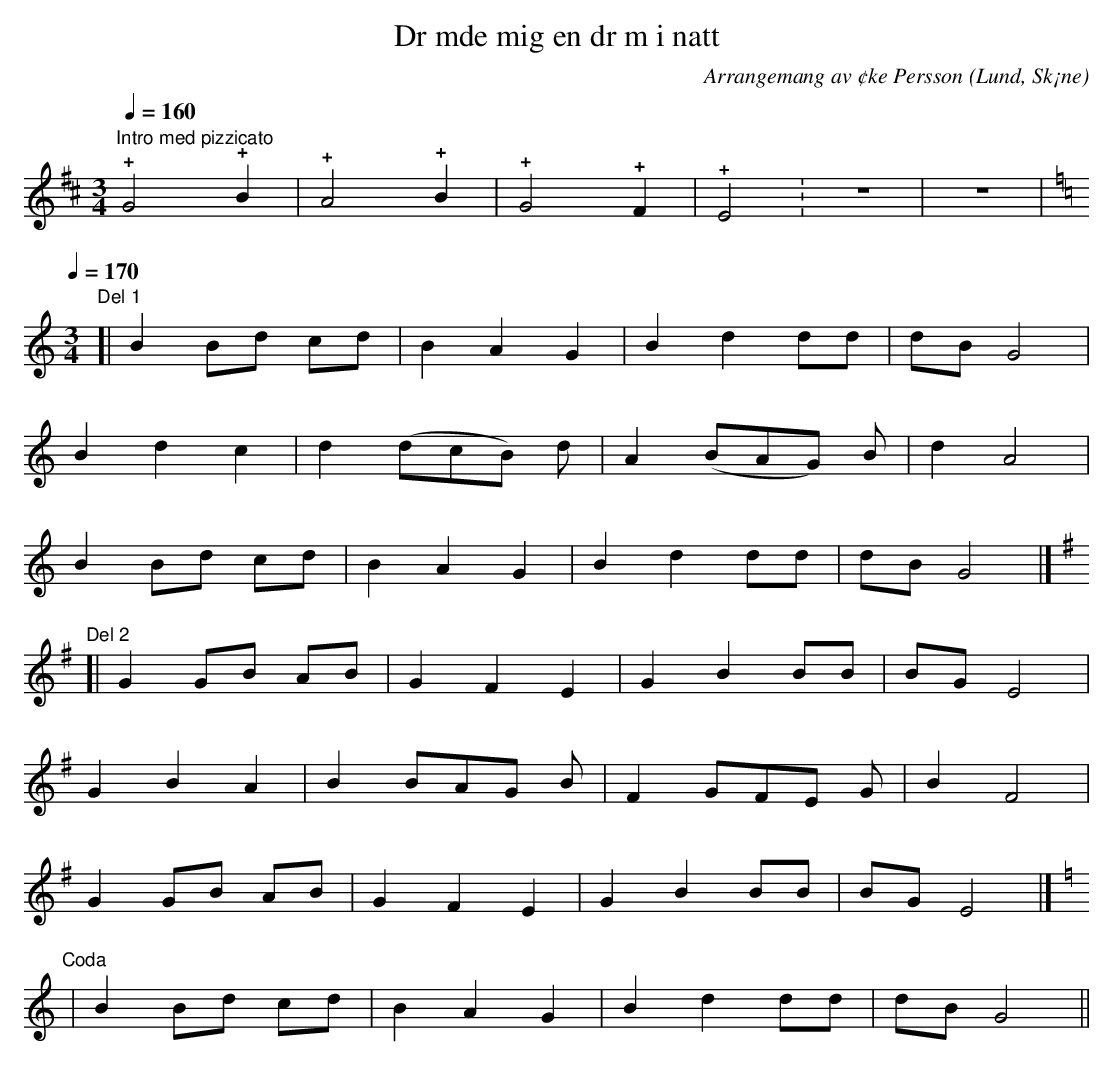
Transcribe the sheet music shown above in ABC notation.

X:1
T:Dr mde mig en dr m i natt
O:Lund, Sk¡ne
C:Arrangemang av ¢ke Persson
M:3/4
L:1/4
Q:1/4=160
K:D
"Intro med pizzicato"!+!G2!+!B | !+!A2 !+!B | !+!G2 !+!F | !+!E2. | z3 | z3 |
Q:1/4=170
L:1/8
K:C
[M:3/4]"Del 1"[| B2 Bd cd | B2 A2 G2 | B2 d2 dd | dB G4 |
B2 d2 c2 | d2 (dcB) d | A2 (BAG) B | d2 A4 |
B2 Bd cd | B2 A2 G2 | B2 d2 dd | dB G4 |]
[K:G]"Del 2"[| G2 GB AB | G2 F2 E2 | G2 B2 BB | BG E4 |
G2 B2 A2 | B2 BAG B | F2 GFE G | B2 F4 |
G2 GB AB | G2 F2 E2 | G2 B2 BB | BG E4 |]
[K:C]"Coda" | B2 Bd cd | B2 A2 G2 | B2 d2 dd | dB G4 ||
